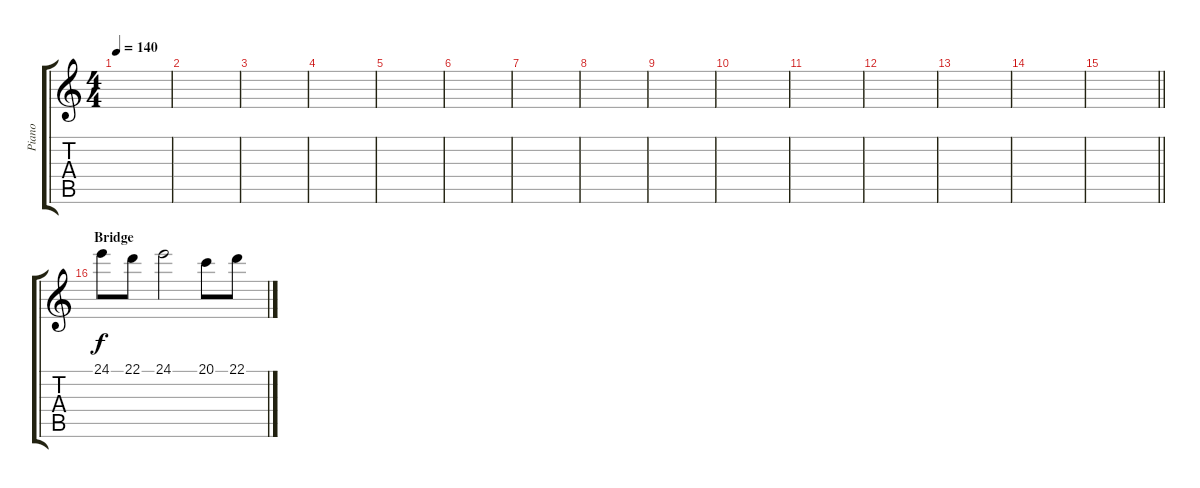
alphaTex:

\track ("Piano" "Piano") {instrument acousticgrandpiano}
\staff {score tabs}
\tuning (E4 B3 G3 D3 A2 E2) {hide}
\ts (4 4)
\tempo 140
\clef g2
\ks c
|
|
|
|
|
|
|
|
|
|
|
|
|
|
\barLineRight lightlight
|
\section ("" "Bridge ")
24.1.8 22.1.8 24.1.2 20.1.8 22.1.8
